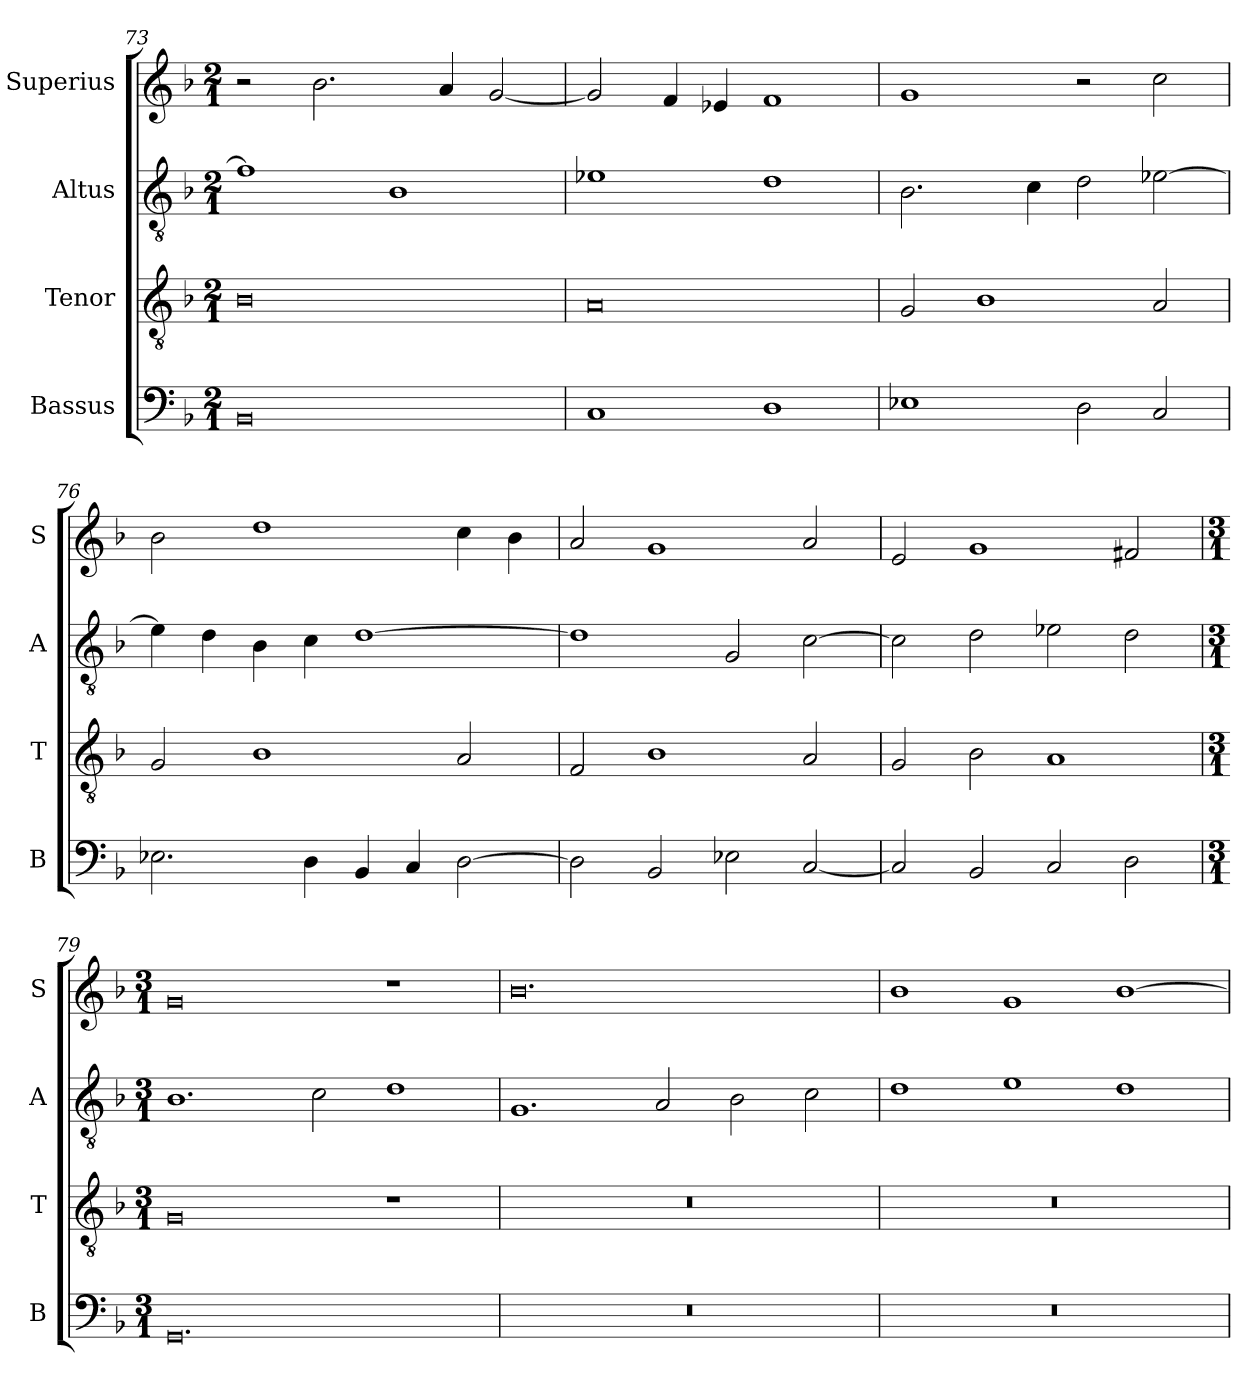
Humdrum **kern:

**kern	**kern	**kern	**kern
*part4	*part3	*part2	*part1
*staff4	*staff3	*staff2	*staff1
*I"Bassus	*I"Tenor	*I"Altus	*I"Superius
*I'B	*I'T	*I'A	*I'S
*clefF4	*clefGv2	*clefGv2	*clefG2
*k[b-]	*k[b-]	*k[b-]	*k[b-]
*M2/1	*M2/1	*M2/1	*M2/1
=73	=73	=73	=73
0BB-	0B-	1f]	2r
.	.	.	2.b-\
.	.	1B-	.
.	.	.	4a/
.	.	.	[2g/
=74	=74	=74	=74
1C	0A	1e-X	2g/]
.	.	.	4f/
.	.	.	4e-X/
1D	.	1d	1f
=75	=75	=75	=75
1E-X	2G/	2.B-\	1g
.	1B-	.	.
.	.	4c\	.
2D\	.	2d\	2r
2C/	2A/	[2e-X\	2cc\
=76	=76	=76	=76
2.E-X\	2G/	4e-\]	2b-\
.	.	4d\	.
.	1B-	4B-\	1dd
4D\	.	4c\	.
4BB-/	.	[1d	.
4C/	.	.	.
[2D\	2A/	.	4cc\
.	.	.	4b-\
=77	=77	=77	=77
2D\]	2F/	1d]	2a/
2BB-/	1B-	.	1g
2E-X\	.	2G/	.
[2C/	2A/	[2c\	2a/
=78	=78	=78	=78
2C/]	2G/	2c\]	2e/
2BB-/	2B-\	2d\	1g
2C/	1A	2e-X\	.
2D\	.	2d\	2f#X/
=79	=79	=79	=79
*M3/1	*M3/1	*M3/1	*M3/1
0.GG	0G	1.B-	0g
.	.	2c\	.
.	1r	1d	1r
=80	=80	=80	=80
0.r	0.r	1.G	0.b-
.	.	2A/	.
.	.	2B-\	.
.	.	2c\	.
=81	=81	=81	=81
0.r	0.r	1d	1b-
.	.	1e	1g
.	.	1d	[1b-
=	=	=	=
*-	*-	*-	*-
